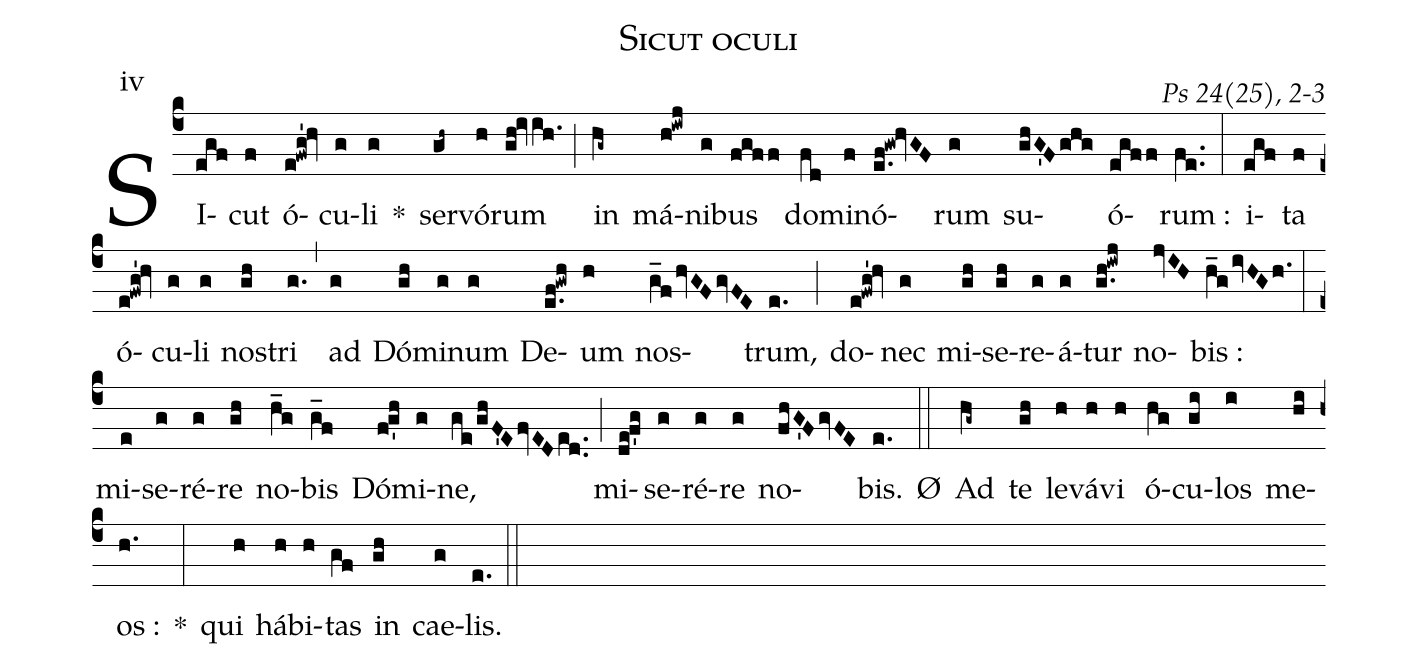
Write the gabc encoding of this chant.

name:Sicut oculi;
commentary: Ps 24(25), 2-3;
mode:iv;
%%
(c4) SI(egf)cut(f) ó(e!fwg'!hv)cu(g)li(g) *() ser(gh~)vó(h)rum(gh!ivih.) (;) in(hg~) má(h!iwj)ni(g)bus(fgff) do(fd)mi(f)nó(e.f!gw!hvGF)rum(g) su(ghG'Fghg)ó(egff)rum~:(fe..) (:) i(egf)ta(f) ó(e!fwg'!hv)cu(g)li(g) nos(gh)tri(g.) (,) ad(g) Dó(gh)mi(g)num(g) De(e.f!gwh)um(h) nos(g_fhvGFgvFE)trum,(e.) (;) do(e!fwg'!hv)nec(g) mi(gh)se(gh)re(g)á(g)tur(g.h!iwj) no(jvIH)bis~:(h_givHGh.) (:) mi(e)se(g)ré(g)re(gh) no(h_g)bis(g_f) Dó(f!g'h)mi(g)ne,(ge/ghF'EfvEDed..) (;) mi(de!f'g)se(g)ré(g)re(g) no(fhG'FgvFE)bis.(e.) Ø(::) Ad(hg~) te(gh) le(h)vá(h)vi(h) ó(hg)cu(gi)los(i) me(hi)os~:(h.) *(:) qui(h) há(h)bi(h)tas(gf) in(gh) cae(g)lis.(e.) (::)
